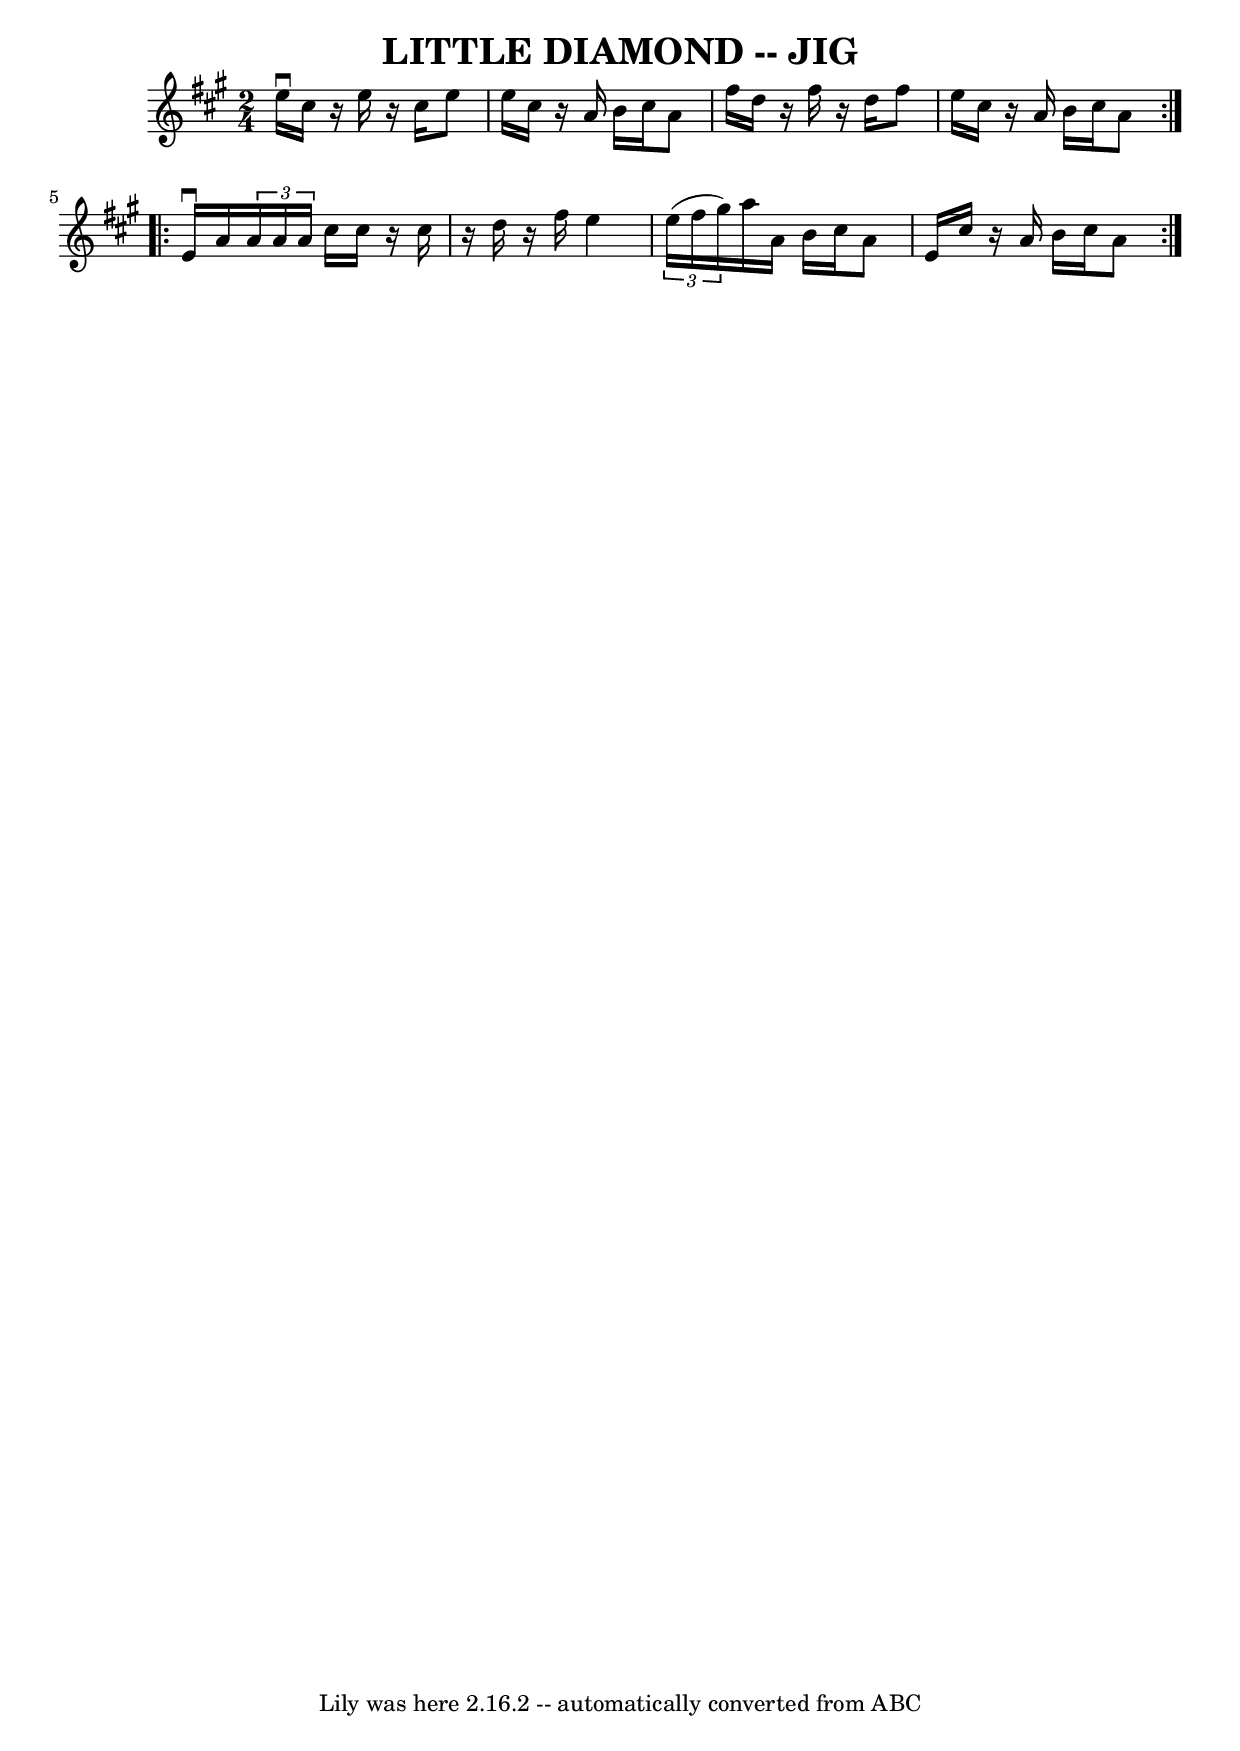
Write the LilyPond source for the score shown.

\version "2.7.40"
\include "Mammoth.ily"
\header {
	%% book = "Ryan's Mammoth Collection of Fiddle Tunes"
	crossRefNumber = "1"
	footnotes = ""
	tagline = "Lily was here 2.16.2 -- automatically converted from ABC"
	title = "LITTLE DIAMOND -- JIG"
}
voicedefault =  {


\repeat volta 2 {
\time 2/4 
\key a \major e''16^\downbow cis''16    r16 e''16    r16 cis''16 
 e''8    |
 e''16 cis''16    r16 a'16 b'16 cis''16 a'8    
|
 fis''16 d''16    r16 fis''16    r16 d''16 fis''8    |
   
e''16 cis''16    r16 a'16 b'16 cis''16 a'8    }     
\repeat volta 2 { e'16^\downbow a'16    \times 2/3 { a'16 a'16    
a'16  } cis''16 cis''16    r16 cis''16    |
   r16 d''16    r16 
fis''16 e''4    |
   \times 2/3 { e''16 (fis''16 gis''16) } 
 a''16 a'16 b'16 cis''16 a'8    |
 e'16 cis''16    r16 
a'16 b'16 cis''16 a'8    }   
}

\score{
    <<

	\context Staff="default"
	{
	    \voicedefault 
	}

    >>
	\layout {
	}
	\midi {}
}
